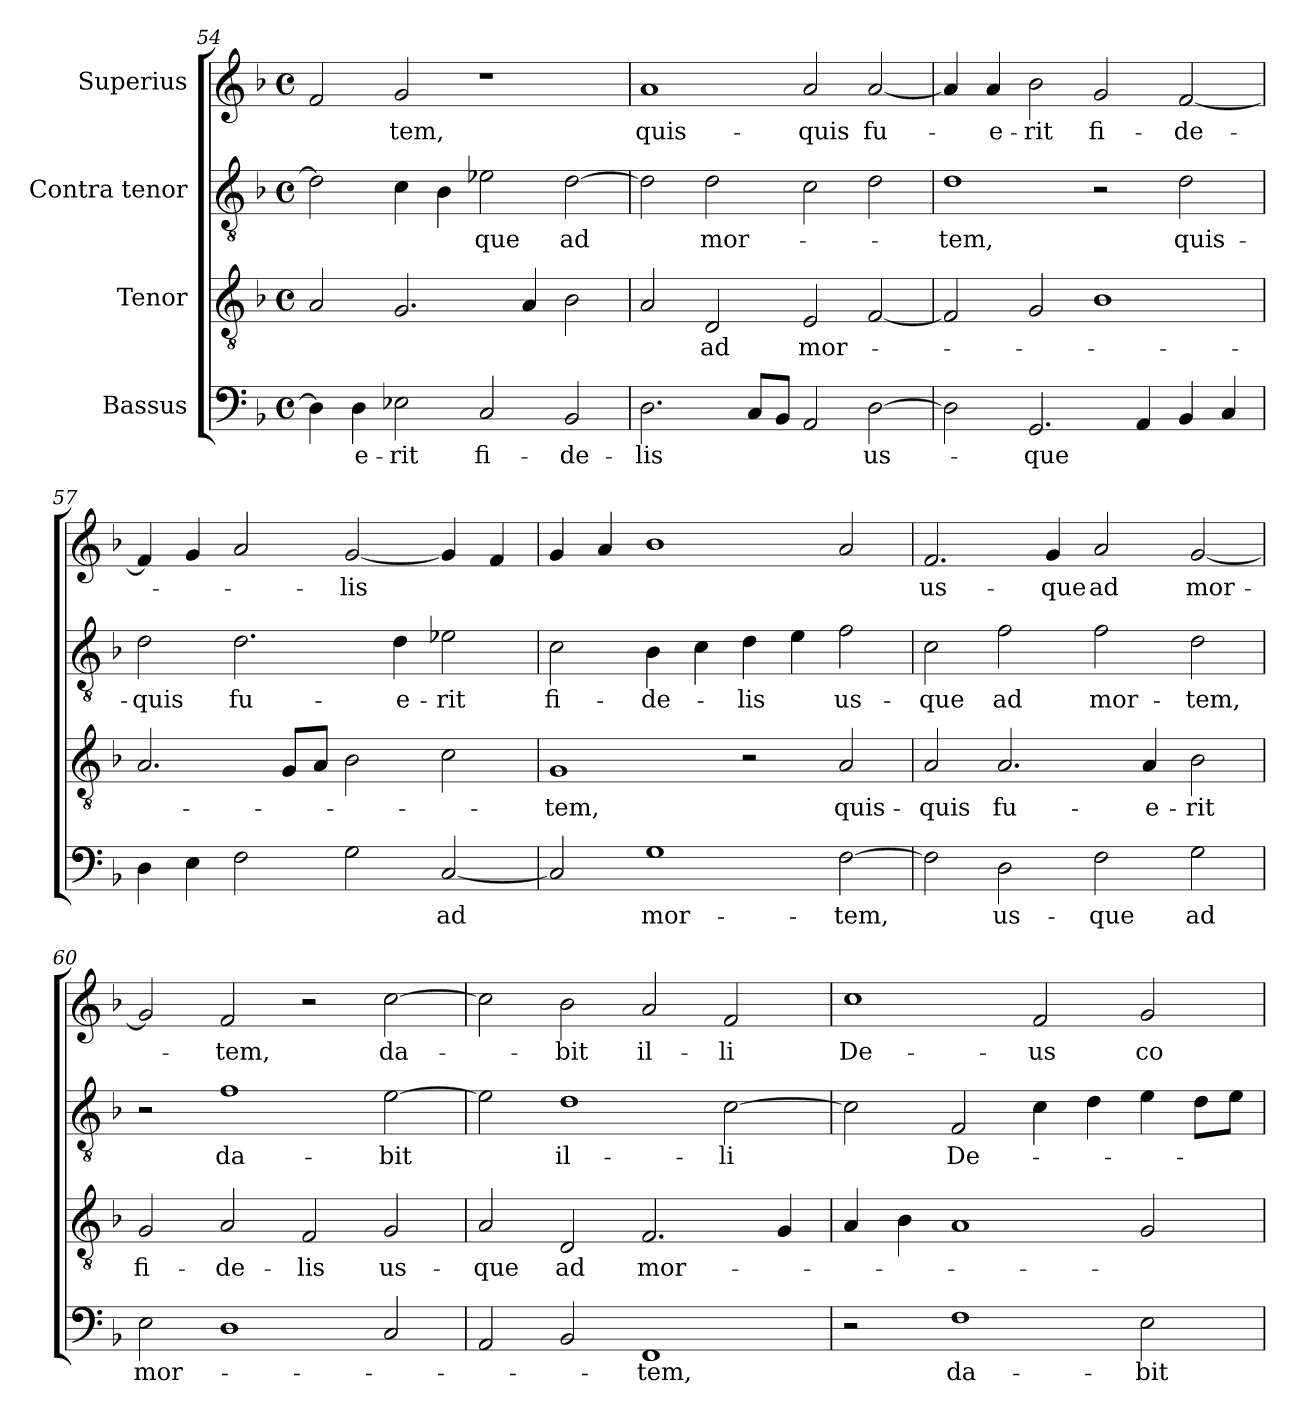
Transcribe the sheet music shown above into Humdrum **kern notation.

**kern	**text	**kern	**text	**kern	**text	**kern	**text
*part4	*part4	*part3	*part3	*part2	*part2	*part1	*part1
*staff4	*staff4	*staff3	*staff3	*staff2	*staff2	*staff1	*staff1
*I"Bassus	*	*I"Tenor	*	*I"Contra tenor	*	*I"Superius	*
*clefF4	*	*clefGv2	*	*clefGv2	*	*clefG2	*
*k[b-]	*	*k[b-]	*	*k[b-]	*	*k[b-]	*
*F:	*	*F:	*	*F:	*	*F:	*
*M4/4	*	*M4/4	*	*M4/4	*	*M4/4	*
*met(c)	*	*met(c)	*	*met(c)	*	*met(c)	*
=54	=54	=54	=54	=54	=54	=54	=54
4D\]	.	2A/	.	2d\]	.	2f/	.
!	!LO:LY:b	!	!	!	!	!	!
4D\	-e-	.	.	.	.	.	.
!	!LO:LY:b	!	!	!	!	!	!LO:LY:b
2E-X\	-rit	2.G/	.	4c\	.	2g/	-tem,
.	.	.	.	4B-\	.	.	.
!	!LO:LY:b	!	!	!	!LO:LY:b	!	!
2C/	fi-	.	.	2e-X\	-que	1r	.
.	.	4A/	.	.	.	.	.
!	!LO:LY:b	!	!	!	!LO:LY:b	!	!
2BB-/	-de-	2B-\	.	[2d\	ad	.	.
=55	=55	=55	=55	=55	=55	=55	=55
!	!LO:LY:b	!	!	!	!	!	!LO:LY:b
2.D\	-lis	2A/	.	2d\]	.	1a	quis-
!	!	!	!LO:LY:b	!	!LO:LY:b	!	!
.	.	2D/	ad	2d\	mor-	.	.
8C/L	.	.	.	.	.	.	.
8BB-/J	.	.	.	.	.	.	.
!	!	!	!LO:LY:b	!	!	!	!LO:LY:b
2AA/	.	2E/	mor-	2c\	.	2a/	-quis
!	!LO:LY:b	!	!	!	!	!	!LO:LY:b
[2D\	us-	[2F/	.	2d\	.	[2a/	fu-
=56	=56	=56	=56	=56	=56	=56	=56
!	!	!	!	!	!LO:LY:b	!	!
2D\]	.	2F/]	.	1d	-tem,	4a/]	.
!	!	!	!	!	!	!	!LO:LY:b
.	.	.	.	.	.	4a/	-e-
!	!LO:LY:b	!	!	!	!	!	!LO:LY:b
2.GG/	-que	2G/	.	.	.	2b-\	-rit
!	!	!	!	!	!	!	!LO:LY:b
.	.	1B-	.	2r	.	2g/	fi-
4AA/	.	.	.	.	.	.	.
!	!	!	!	!	!LO:LY:b	!	!LO:LY:b
4BB-/	.	.	.	2d\	quis-	[2f/	-de-
4C/	.	.	.	.	.	.	.
=57	=57	=57	=57	=57	=57	=57	=57
!	!	!	!	!	!LO:LY:b	!	!
4D\	.	2.A/	.	2d\	-quis	4f/]	.
4E\	.	.	.	.	.	4g/	.
!	!	!	!	!	!LO:LY:b	!	!
2F\	.	.	.	2.d\	fu-	2a/	.
.	.	8G/L	.	.	.	.	.
.	.	8A/J	.	.	.	.	.
!	!	!	!	!	!	!	!LO:LY:b
2G\	.	2B-\	.	.	.	[2g/	-lis
!	!	!	!	!	!LO:LY:b	!	!
.	.	.	.	4d\	-e-	.	.
!	!LO:LY:b	!	!	!	!LO:LY:b	!	!
[2C/	ad	2c\	.	2e-X\	-rit	4g/]	.
.	.	.	.	.	.	4f/	.
!!LO:PB:g=z
=58	=58	=58	=58	=58	=58	=58	=58
!	!	!	!LO:LY:b	!	!LO:LY:b	!	!
2C/]	.	1G	-tem,	2c\	fi-	4g/	.
.	.	.	.	.	.	4a/	.
!	!LO:LY:b	!	!	!	!LO:LY:b	!	!
1G	mor-	.	.	4B-\	-de-	1b-	.
.	.	.	.	4c\	.	.	.
!	!	!	!	!	!LO:LY:b	!	!
.	.	2r	.	4d\	-lis	.	.
.	.	.	.	4e\	.	.	.
!	!LO:LY:b	!	!LO:LY:b	!	!LO:LY:b	!	!
[2F\	-tem,	2A/	quis-	2f\	us-	2a/	.
=59	=59	=59	=59	=59	=59	=59	=59
!	!	!	!LO:LY:b	!	!LO:LY:b	!	!LO:LY:b
2F\]	.	2A/	-quis	2c\	-que	2.f/	us-
!	!LO:LY:b	!	!LO:LY:b	!	!LO:LY:b	!	!
2D\	us-	2.A/	fu-	2f\	ad	.	.
!	!	!	!	!	!	!	!LO:LY:b
.	.	.	.	.	.	4g/	-que
!	!LO:LY:b	!	!	!	!LO:LY:b	!	!LO:LY:b
2F\	-que	.	.	2f\	mor-	2a/	ad
!	!	!	!LO:LY:b	!	!	!	!
.	.	4A/	-e-	.	.	.	.
!	!LO:LY:b	!	!LO:LY:b	!	!LO:LY:b	!	!LO:LY:b
2G\	ad	2B-\	-rit	2d\	-tem,	[2g/	mor-
=60	=60	=60	=60	=60	=60	=60	=60
!	!LO:LY:b	!	!LO:LY:b	!	!	!	!
2E\	mor-	2G/	fi-	2r	.	2g/]	.
!	!	!	!LO:LY:b	!	!LO:LY:b	!	!LO:LY:b
1D	.	2A/	-de-	1f	da-	2f/	-tem,
!	!	!	!LO:LY:b	!	!	!	!
.	.	2F/	-lis	.	.	2r	.
!	!	!	!LO:LY:b	!	!LO:LY:b	!	!LO:LY:b
2C/	.	2G/	us-	[2e\	-bit	[2cc\	da-
=61	=61	=61	=61	=61	=61	=61	=61
!	!	!	!LO:LY:b	!	!	!	!
2AA/	.	2A/	-que	2e\]	.	2cc\]	.
!	!	!	!LO:LY:b	!	!LO:LY:b	!	!LO:LY:b
2BB-/	.	2D/	ad	1d	il-	2b-\	-bit
!	!LO:LY:b	!	!LO:LY:b	!	!	!	!LO:LY:b
1FF	-tem,	2.F/	mor-	.	.	2a/	il-
!	!	!	!	!	!LO:LY:b	!	!LO:LY:b
.	.	.	.	[2c\	-li	2f/	-li
.	.	4G/	.	.	.	.	.
=62	=62	=62	=62	=62	=62	=62	=62
!	!	!	!	!	!	!	!LO:LY:b
2r	.	4A/	.	2c\]	.	1cc	De-
.	.	4B-\	.	.	.	.	.
!	!LO:LY:b	!	!	!	!LO:LY:b	!	!
1F	da-	1A	.	2F/	De-	.	.
!	!	!	!	!	!	!	!LO:LY:b
.	.	.	.	4c\	.	2f/	-us
.	.	.	.	4d\	.	.	.
!	!LO:LY:b	!	!	!	!	!	!LO:LY:b
2E\	-bit	2G/	.	4e\	.	2g/	co-
.	.	.	.	8d\L	.	.	.
.	.	.	.	8e\J	.	.	.
=	=	=	=	=	=	=	=
*-	*-	*-	*-	*-	*-	*-	*-
